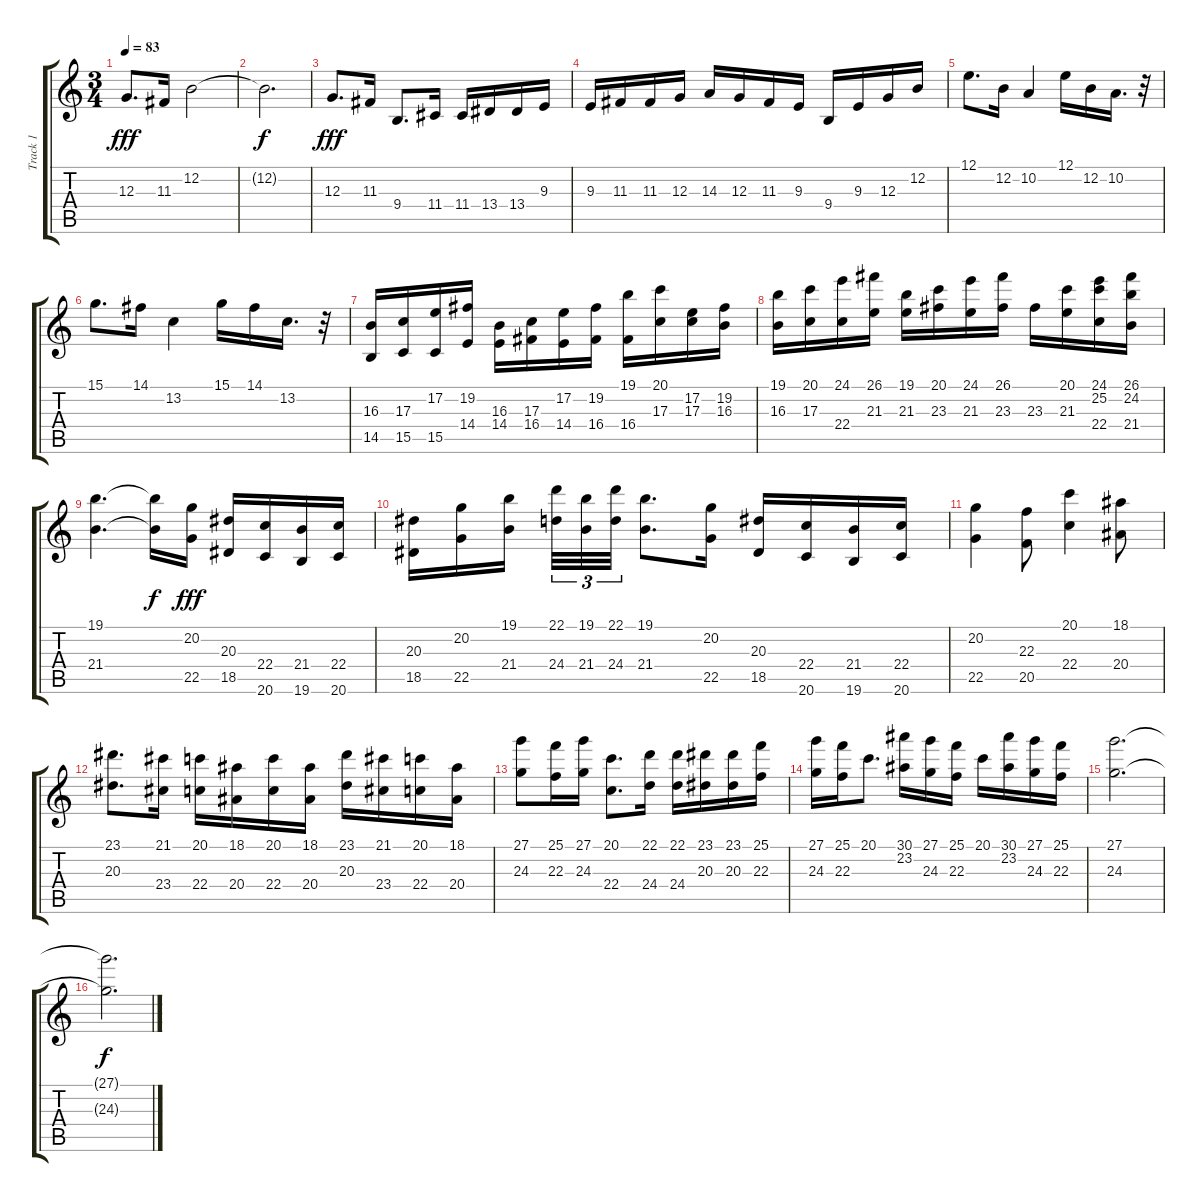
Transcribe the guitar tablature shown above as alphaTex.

\track ("Track 1" "Track 1") {instrument acousticgrandpiano}
\staff {score tabs}
\tuning (E4 B3 G3 D3 A2 E2) {hide}
\ts (3 4)
\tempo 83
\clef g2
\ks c
12.3.8{d dy fff} 11.3.16 12.2.2 |
12.2{t}.2{d dy f} |
12.3.8{d dy fff} 11.3.16 9.4.8{d} 11.4.16 11.4.16 13.4.16 13.4.16 9.3.16 |
9.3.16 11.3.16 11.3.16 12.3.16 14.3.16 12.3.16 11.3.16 9.3.16 9.4.16 9.3.16 12.3.16 12.2.16 |
12.1.8{d} 12.2.16 10.2.4 12.1.16 12.2.16 10.2.16{d} r.32 |
15.1.8{d} 14.1.16 13.2.4 15.1.16 14.1.16 13.2.16{d} r.32 |
(16.3 14.5).16{instrument stringensemble1} (17.3 15.5).16 (17.2 15.5).16 (19.2 14.4).16 (16.3 14.4).16 (17.3 16.4).16 (17.2 14.4).16 (19.2 16.4).16 (19.1 16.4).16 (20.1 17.3).16 (17.2 17.3).16 (19.2 16.3).16 |
(19.1 16.3).16 (20.1 17.3).16 (24.1 22.4).16 (26.1 21.3).16 (19.1 21.3).16 (20.1 23.3).16 (24.1 21.3).16 (26.1 23.3).16 23.3.16 (20.1 21.3).16 (24.1 25.2 22.4).16 (26.1 24.2 21.4).16 |
(19.1 21.4).4{d instrument acousticgrandpiano} (19.1{t} 21.4{t}).16{dy f} (20.2 22.5).16{dy fff} (20.3 18.5).16 (22.4 20.6).16 (21.4 19.6).16 (22.4 20.6).16 |
(20.3 18.5).16 (20.2 22.5).16 (19.1 21.4).16{beam splitsecondary} (22.1 24.4).32{tu (3 2)} (19.1 21.4).32{tu (3 2)} (22.1 24.4).32{tu (3 2)} (19.1 21.4).8{d} (20.2 22.5).16 (20.3 18.5).16 (22.4 20.6).16 (21.4 19.6).16 (22.4 20.6).16 |
(20.2 22.5).4 (22.3 20.5).8 (20.1 22.4).4 (18.1 20.4).8 |
(23.1 20.3).8{d} (21.1 23.4).16 (20.1 22.4).16 (18.1 20.4).16 (20.1 22.4).16 (18.1 20.4).16 (23.1 20.3).16 (21.1 23.4).16 (20.1 22.4).16 (18.1 20.4).16 |
(27.1 24.3).8 (25.1 22.3).16 (27.1 24.3).16 (20.1 22.4).8{d} (22.1 24.4).16 (22.1 24.4).16 (23.1 20.3).16 (23.1 20.3).16 (25.1 22.3).16 |
(27.1 24.3).16 (25.1 22.3).16 20.1.8{d} (30.1 23.2).16 (27.1 24.3).16 (25.1 22.3).16 20.1.16 (30.1 23.2).16 (27.1 24.3).16 (25.1 22.3).16 |
(27.1 24.3).2{d} |
(27.1{t} 24.3{t}).2{d dy f}
